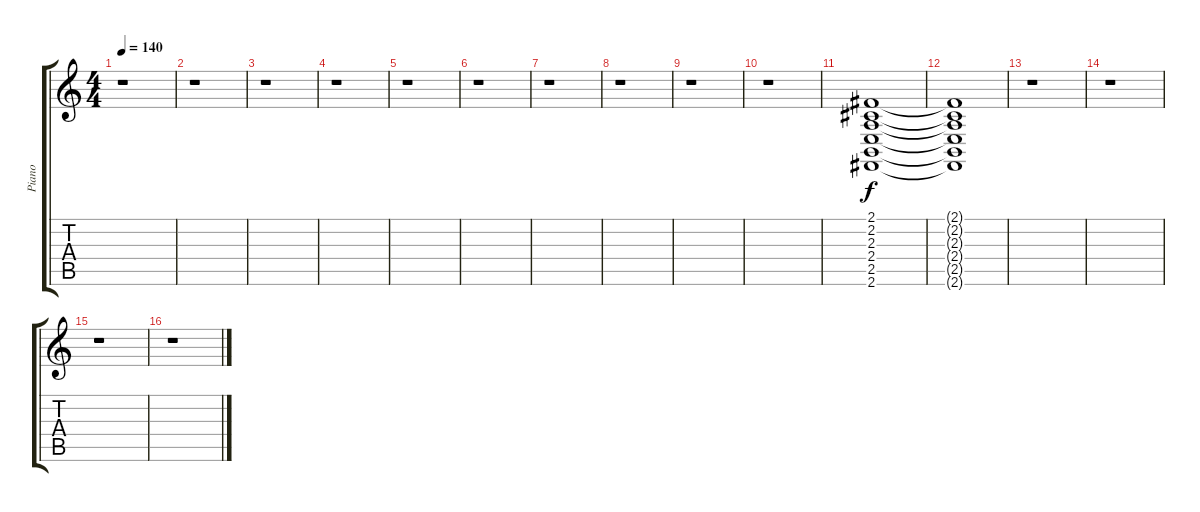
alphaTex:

\track ("Piano" "Piano") {instrument brightacousticpiano}
\staff {score tabs}
\tuning (E4 B3 G3 D3 A2 E2) {hide}
\ts (4 4)
\tempo 140
\clef g2
\ks c
r.1{dy f} |
r.1 |
r.1 |
r.1 |
r.1 |
r.1 |
r.1 |
r.1 |
r.1 |
r.1 |
(2.1 2.2 2.3 2.4 2.5 2.6).1{instrument reversecymbal} |
(2.1{t} 2.2{t} 2.3{t} 2.4{t} 2.5{t} 2.6{t}).1 |
r.1{instrument brightacousticpiano} |
r.1 |
r.1 |
r.1
